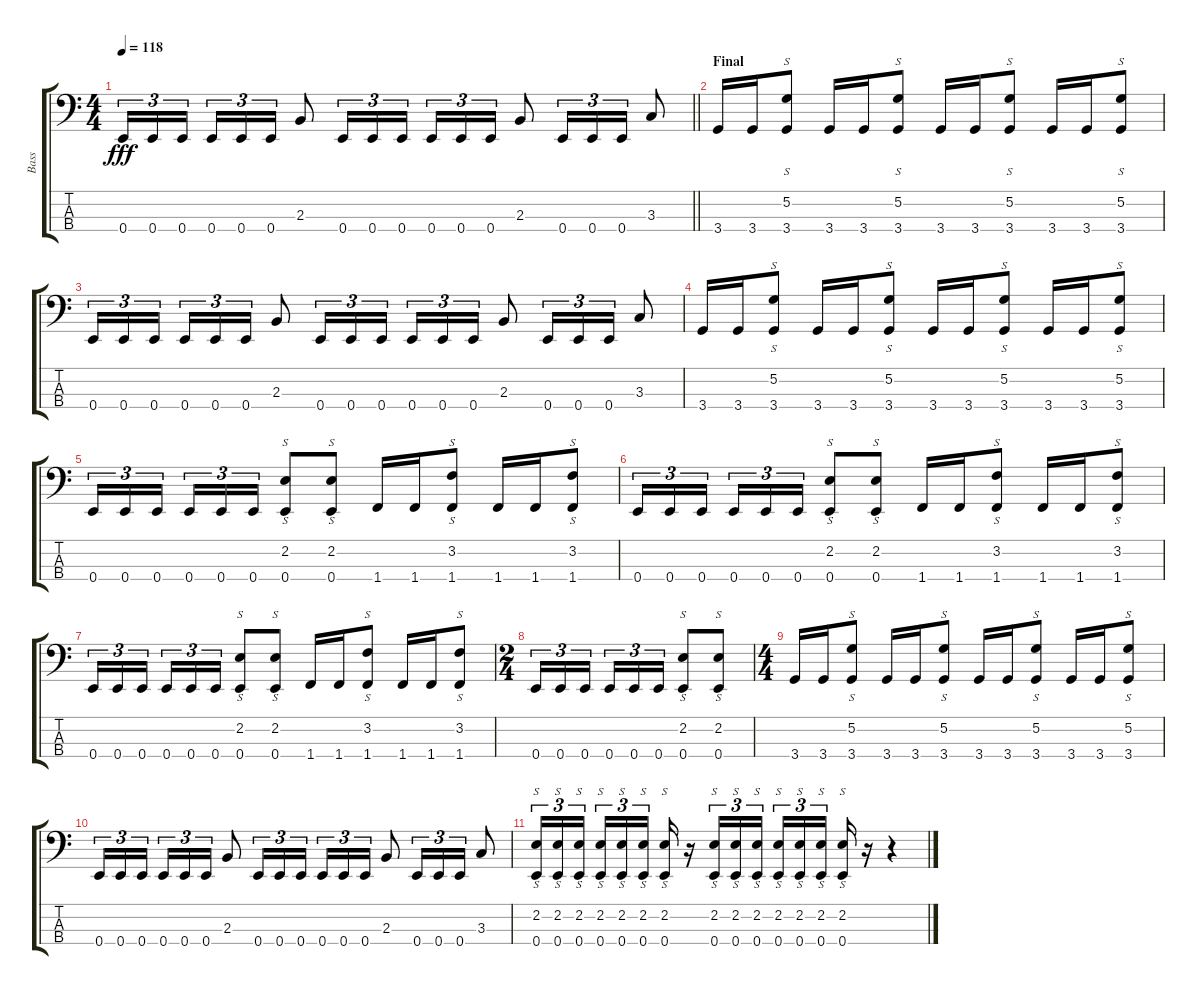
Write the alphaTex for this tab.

\track ("Bass" "Bass") {instrument electricbassfinger}
\staff {score tabs}
\tuning (G2 D2 A1 E1) {hide}
\ts (4 4)
\tempo 118
\clef f4
\barLineRight lightlight
\ks c
0.4.16{tu (3 2) dy fff} 0.4.16{tu (3 2)} 0.4.16{tu (3 2) beam splitsecondary} 0.4.16{tu (3 2)} 0.4.16{tu (3 2)} 0.4.16{tu (3 2)} 2.3.8 0.4.16{tu (3 2)} 0.4.16{tu (3 2)} 0.4.16{tu (3 2)} 0.4.16{tu (3 2)} 0.4.16{tu (3 2)} 0.4.16{tu (3 2)} 2.3.8 0.4.16{tu (3 2)} 0.4.16{tu (3 2)} 0.4.16{tu (3 2)} 3.3.8 |
\section ("" "Final")
3.4.16 3.4.16 (5.2 3.4).8{s} 3.4.16 3.4.16 (5.2 3.4).8{s} 3.4.16 3.4.16 (5.2 3.4).8{s} 3.4.16 3.4.16 (5.2 3.4).8{s} |
0.4.16{tu (3 2)} 0.4.16{tu (3 2)} 0.4.16{tu (3 2) beam splitsecondary} 0.4.16{tu (3 2)} 0.4.16{tu (3 2)} 0.4.16{tu (3 2)} 2.3.8 0.4.16{tu (3 2)} 0.4.16{tu (3 2)} 0.4.16{tu (3 2)} 0.4.16{tu (3 2)} 0.4.16{tu (3 2)} 0.4.16{tu (3 2)} 2.3.8 0.4.16{tu (3 2)} 0.4.16{tu (3 2)} 0.4.16{tu (3 2)} 3.3.8 |
3.4.16 3.4.16 (5.2 3.4).8{s} 3.4.16 3.4.16 (5.2 3.4).8{s} 3.4.16 3.4.16 (5.2 3.4).8{s} 3.4.16 3.4.16 (5.2 3.4).8{s} |
0.4.16{tu (3 2)} 0.4.16{tu (3 2)} 0.4.16{tu (3 2) beam splitsecondary} 0.4.16{tu (3 2)} 0.4.16{tu (3 2)} 0.4.16{tu (3 2)} (2.2 0.4).8{s} (2.2 0.4).8{s} 1.4.16 1.4.16 (3.2 1.4).8{s} 1.4.16 1.4.16 (3.2 1.4).8{s} |
0.4.16{tu (3 2)} 0.4.16{tu (3 2)} 0.4.16{tu (3 2) beam splitsecondary} 0.4.16{tu (3 2)} 0.4.16{tu (3 2)} 0.4.16{tu (3 2)} (2.2 0.4).8{s} (2.2 0.4).8{s} 1.4.16 1.4.16 (3.2 1.4).8{s} 1.4.16 1.4.16 (3.2 1.4).8{s} |
0.4.16{tu (3 2)} 0.4.16{tu (3 2)} 0.4.16{tu (3 2) beam splitsecondary} 0.4.16{tu (3 2)} 0.4.16{tu (3 2)} 0.4.16{tu (3 2)} (2.2 0.4).8{s} (2.2 0.4).8{s} 1.4.16 1.4.16 (3.2 1.4).8{s} 1.4.16 1.4.16 (3.2 1.4).8{s} |
\ts (2 4)
0.4.16{tu (3 2)} 0.4.16{tu (3 2)} 0.4.16{tu (3 2) beam splitsecondary} 0.4.16{tu (3 2)} 0.4.16{tu (3 2)} 0.4.16{tu (3 2)} (2.2 0.4).8{s} (2.2 0.4).8{s} |
\ts (4 4)
3.4.16 3.4.16 (5.2 3.4).8{s} 3.4.16 3.4.16 (5.2 3.4).8{s} 3.4.16 3.4.16 (5.2 3.4).8{s} 3.4.16 3.4.16 (5.2 3.4).8{s} |
0.4.16{tu (3 2)} 0.4.16{tu (3 2)} 0.4.16{tu (3 2) beam splitsecondary} 0.4.16{tu (3 2)} 0.4.16{tu (3 2)} 0.4.16{tu (3 2)} 2.3.8 0.4.16{tu (3 2)} 0.4.16{tu (3 2)} 0.4.16{tu (3 2)} 0.4.16{tu (3 2)} 0.4.16{tu (3 2)} 0.4.16{tu (3 2)} 2.3.8 0.4.16{tu (3 2)} 0.4.16{tu (3 2)} 0.4.16{tu (3 2)} 3.3.8 |
(2.2 0.4).16{s tu (3 2)} (2.2 0.4).16{s tu (3 2)} (2.2 0.4).16{s tu (3 2) beam splitsecondary} (2.2 0.4).16{s tu (3 2)} (2.2 0.4).16{s tu (3 2)} (2.2 0.4).16{s tu (3 2)} (2.2 0.4).16{s} r.16 (2.2 0.4).16{s tu (3 2)} (2.2 0.4).16{s tu (3 2)} (2.2 0.4).16{s tu (3 2)} (2.2 0.4).16{s tu (3 2)} (2.2 0.4).16{s tu (3 2)} (2.2 0.4).16{s tu (3 2) beam splitsecondary} (2.2 0.4).16{s} r.16 r.4
